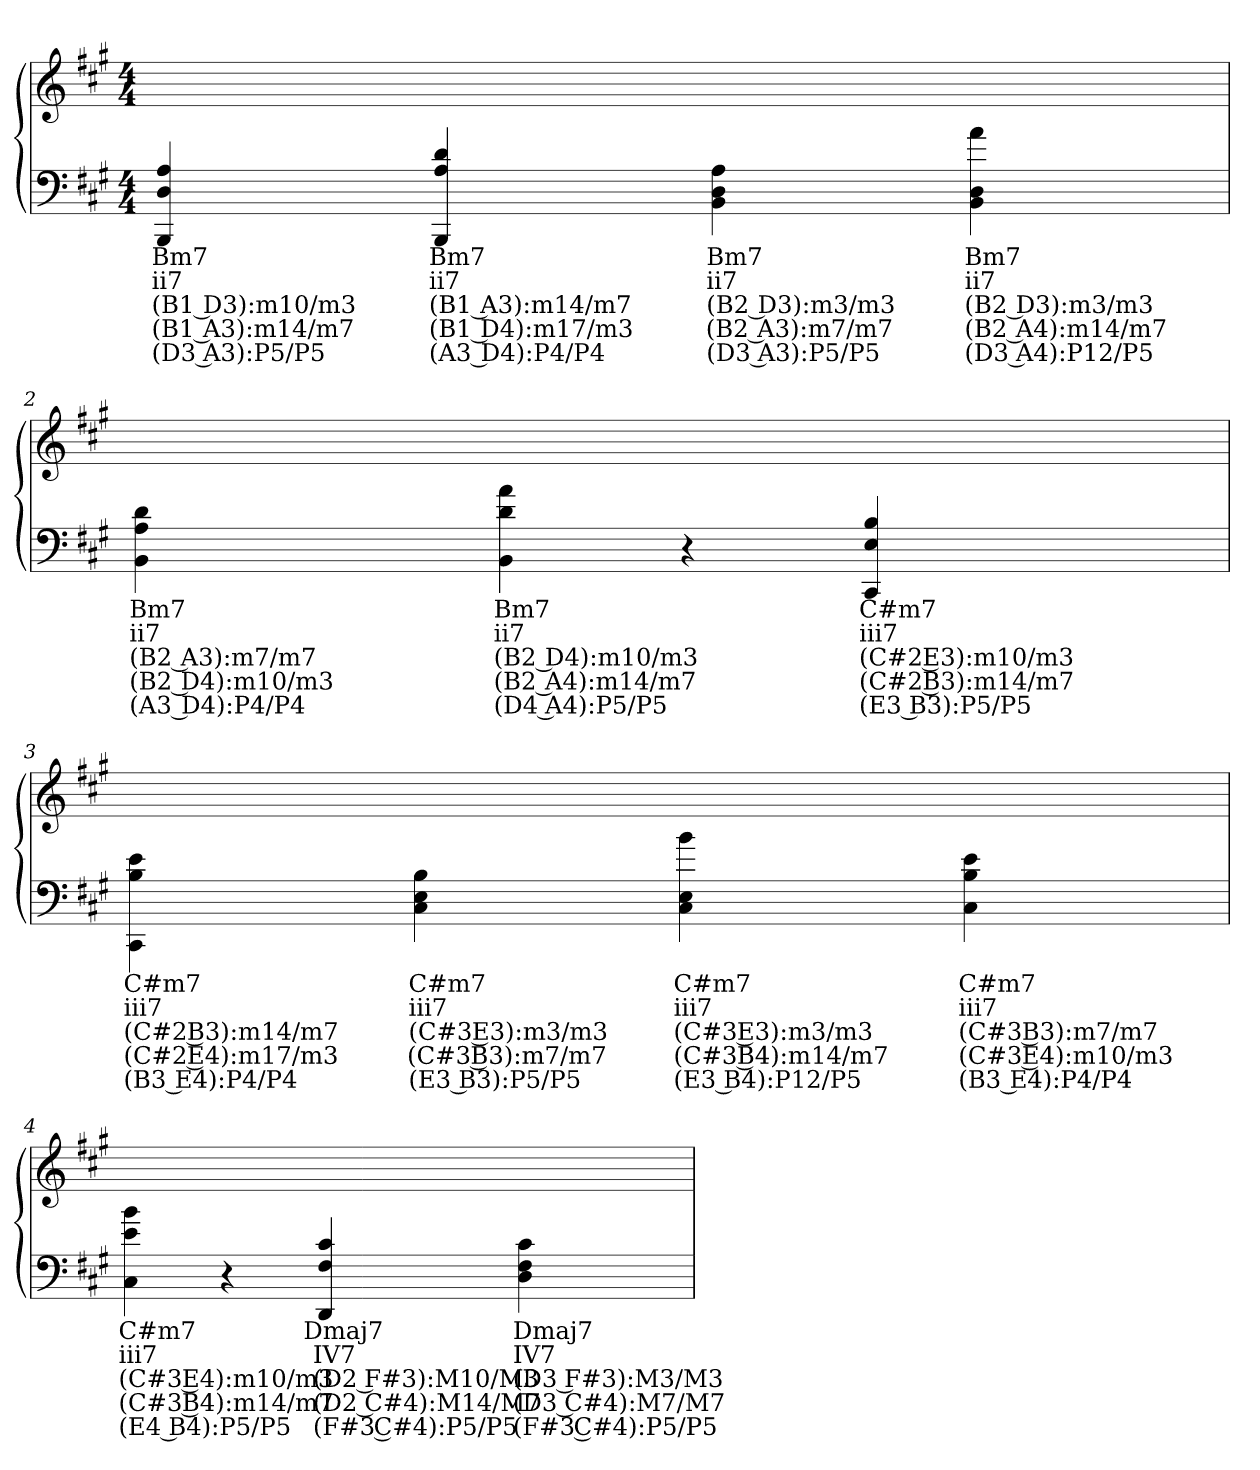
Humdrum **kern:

**kern	**text	**text	**text	**text	**text	**kern
*part2	*part2	*part2	*part2	*part2	*part2	*part1
*staff2	*staff2	*staff2	*staff2	*staff2	*staff2	*staff1
*clefF4	*	*	*	*	*	*clefG2
*k[f#c#g#]	*	*	*	*	*	*k[f#c#g#]
*A:	*	*	*	*	*	*A:
*M4/4	*	*	*	*	*	*M4/4
*MM60	*	*	*	*	*	*MM60
=1	=1	=1	=1	=1	=1	=1
4BBB 4D 4A	Bm7	ii7	(B1 D3):m10/m3	(B1 A3):m14/m7	(D3 A3):P5/P5	1ryy
4BBB 4A 4d	Bm7	ii7	(B1 A3):m14/m7	(B1 D4):m17/m3	(A3 D4):P4/P4	.
4BB 4D 4A	Bm7	ii7	(B2 D3):m3/m3	(B2 A3):m7/m7	(D3 A3):P5/P5	.
4BB 4D 4a	Bm7	ii7	(B2 D3):m3/m3	(B2 A4):m14/m7	(D3 A4):P12/P5	.
=2	=2	=2	=2	=2	=2	=2
4BB 4A 4d	Bm7	ii7	(B2 A3):m7/m7	(B2 D4):m10/m3	(A3 D4):P4/P4	1ryy
4BB 4d 4a	Bm7	ii7	(B2 D4):m10/m3	(B2 A4):m14/m7	(D4 A4):P5/P5	.
4r	.	.	.	.	.	.
4CC# 4E 4B	C#m7	iii7	(C#2 E3):m10/m3	(C#2 B3):m14/m7	(E3 B3):P5/P5	.
=3	=3	=3	=3	=3	=3	=3
4CC# 4B 4e	C#m7	iii7	(C#2 B3):m14/m7	(C#2 E4):m17/m3	(B3 E4):P4/P4	1ryy
4C# 4E 4B	C#m7	iii7	(C#3 E3):m3/m3	(C#3 B3):m7/m7	(E3 B3):P5/P5	.
4C# 4E 4b	C#m7	iii7	(C#3 E3):m3/m3	(C#3 B4):m14/m7	(E3 B4):P12/P5	.
4C# 4B 4e	C#m7	iii7	(C#3 B3):m7/m7	(C#3 E4):m10/m3	(B3 E4):P4/P4	.
=4	=4	=4	=4	=4	=4	=4
4C# 4e 4b	C#m7	iii7	(C#3 E4):m10/m3	(C#3 B4):m14/m7	(E4 B4):P5/P5	1ryy
4r	.	.	.	.	.	.
4DD 4F# 4c#	Dmaj7	IV7	(D2 F#3):M10/M3	(D2 C#4):M14/M7	(F#3 C#4):P5/P5	.
4D 4F# 4c#	Dmaj7	IV7	(D3 F#3):M3/M3	(D3 C#4):M7/M7	(F#3 C#4):P5/P5	.
=	=	=	=	=	=	=
*-	*-	*-	*-	*-	*-	*-
